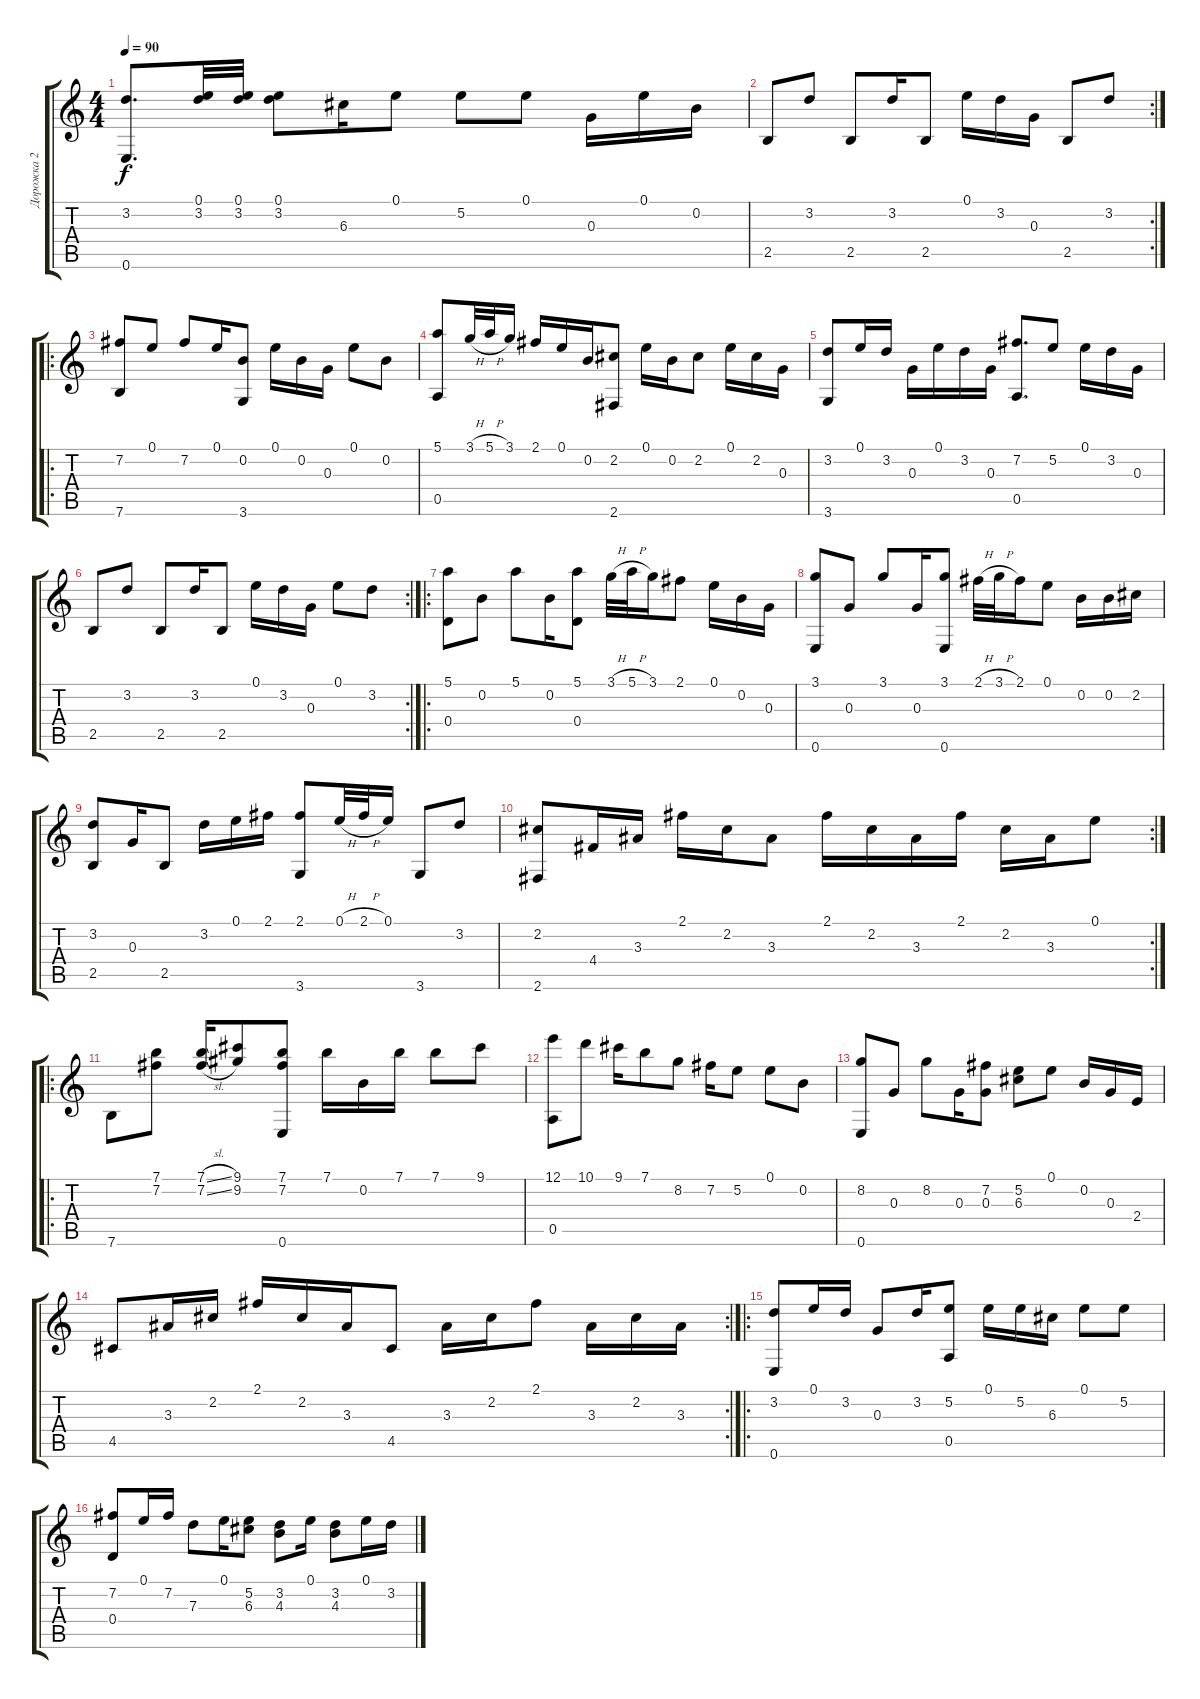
\track ("Дорожка 2" "Дорожка 2") {instrument acousticguitarsteel}
\staff {score tabs}
\tuning (E4 B3 G3 D3 A2 E2) {hide}
\ts (4 4)
\tempo 90
\clef g2
\ks c
(3.2 0.6).8{d dy f} (0.1 3.2).32 (0.1 3.2).32 (0.1 3.2).8 6.3.16 0.1.8 5.2.8 0.1.8 0.3.16 0.1.16 0.2.16 |
\rc 2
2.5.8 3.2.8 2.5.8 3.2.16 2.5.8 0.1.16 3.2.16 0.3.16 2.5.8 3.2.8 |
\ro
(7.2 7.6).8 0.1.8 7.2.8 0.1.16 (0.2 3.6).8 0.1.16 0.2.16 0.3.16 0.1.8 0.2.8 |
(5.1 0.5).8 3.1{h}.32 5.1{h}.32 3.1.16 2.1.16 0.1.16 0.2.16 (2.2 2.6).8 0.1.16 0.2.16 2.2.8 0.1.16 2.2.16 0.3.16 |
(3.2 3.6).8 0.1.16 3.2.16 0.3.16 0.1.16 3.2.16 0.3.16 (7.2 0.5).8{d} 5.2.8 0.1.16 3.2.16 0.3.16 |
\rc 2
2.5.8 3.2.8 2.5.8 3.2.16 2.5.8 0.1.16 3.2.16 0.3.16 0.1.8 3.2.8 |
\ro
(5.1 0.4).8 0.2.8 5.1.8 0.2.16 (5.1 0.4).8 3.1{h}.32 5.1{h}.32 3.1.16 2.1.8 0.1.16 0.2.16 0.3.16 |
(3.1 0.6).8 0.3.8 3.1.8 0.3.16 (3.1 0.6).8 2.1{h}.32 3.1{h}.32 2.1.16 0.1.8 0.2.16 0.2.16 2.2.16 |
(3.2 2.5).8 0.3.16 2.5.8 3.2.16 0.1.16 2.1.16 (2.1 3.6).8 0.1{h}.32 2.1{h}.32 0.1.16 3.6.8 3.2.8 |
\rc 2
(2.2 2.6).8 4.4.16 3.3.16 2.1.16 2.2.16 3.3.8 2.1.16 2.2.16 3.3.16 2.1.16 2.2.16 3.3.16 0.1.8 |
\ro
7.6.8 (7.1 7.2).8 (7.1{sl} 7.2{sl}).16 (9.1 9.2).8 (7.1 7.2 0.6).8 7.1.16 0.2.16 7.1.16 7.1.8 9.1.8 |
(12.1 0.5).8 10.1.8 9.1.16 7.1.8 8.2.8 7.2.16 5.2.8 0.1.8 0.2.8 |
(8.2 0.6).8 0.3.8 8.2.8 0.3.16 (7.2 0.3).8 (5.2 6.3).8 0.1.8 0.2.16 0.3.16 2.4.16 |
\rc 2
4.5.8 3.3.16 2.2.16 2.1.16 2.2.16 3.3.16 4.5.8 3.3.16 2.2.16 2.1.8 3.3.16 2.2.16 3.3.16 |
\ro
(3.2 0.6).8 0.1.16 3.2.16 0.3.8 3.2.16 (5.2 0.5).8 0.1.16 5.2.16 6.3.16 0.1.8 5.2.8 |
(7.2 0.4).8 0.1.16 7.2.16 7.3.8 0.1.16 (5.2 6.3).8 (3.2 4.3).8 0.1.16 (3.2 4.3).8 0.1.16 3.2.16
